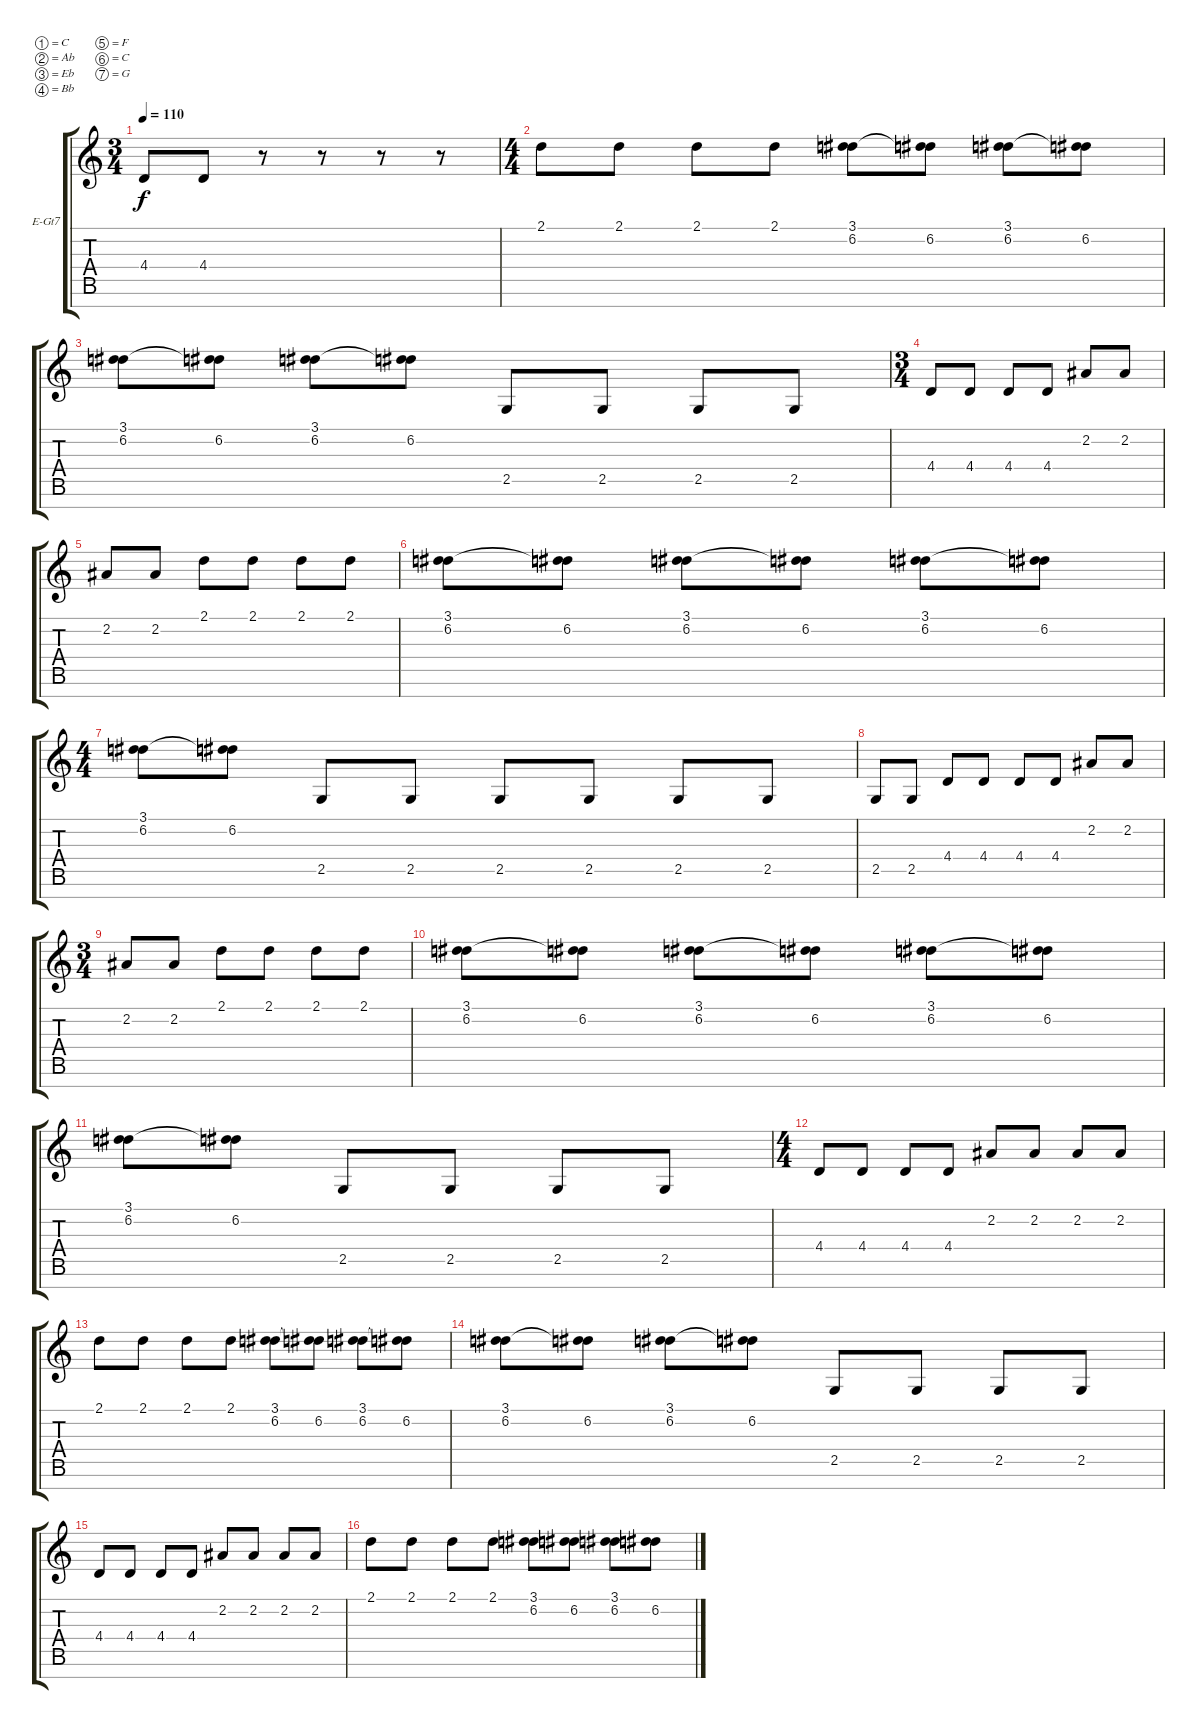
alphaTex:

\bracketExtendMode groupsimilarinstruments
\firstSystemTrackNameOrientation horizontal
\otherSystemsTrackNameOrientation horizontal
\track ("Clean 1" "E-Gt7") {instrument electricguitarclean}
\staff {score tabs}
\tuning (C4 Ab3 Eb3 Bb2 F2 C2 G1)
\ts (3 4)
\beaming (8 2 2 2 2)
\tempo 110
\clef g2
\ks c
4.4.8{dy f} 4.4.8 r.8 r.8 r.8 r.8 |
\ts (4 4)
\beaming (8 2 2 2 2)
2.1.8 2.1.8 2.1.8 2.1.8 (3.1 6.2).8 (3.1{t} 6.2).8 (3.1 6.2).8 (3.1{t} 6.2).8 |
(3.1 6.2).8 (3.1{t} 6.2).8 (3.1 6.2).8 (3.1{t} 6.2).8 2.5.8 2.5.8 2.5.8 2.5.8 |
\ts (3 4)
\beaming (8 2 2 2 2)
4.4.8 4.4.8 4.4.8 4.4.8 2.2.8 2.2.8 |
2.2.8 2.2.8 2.1.8 2.1.8 2.1.8 2.1.8 |
(3.1 6.2).8 (3.1{t} 6.2).8 (3.1 6.2).8 (3.1{t} 6.2).8 (3.1 6.2).8 (3.1{t} 6.2).8 |
\ts (4 4)
\beaming (8 2 2 2 2)
(3.1 6.2).8 (3.1{t} 6.2).8 2.5.8 2.5.8 2.5.8 2.5.8 2.5.8 2.5.8 |
2.5.8 2.5.8 4.4.8 4.4.8 4.4.8 4.4.8 2.2.8 2.2.8 |
\ts (3 4)
\beaming (8 2 2 2 2)
2.2.8 2.2.8 2.1.8 2.1.8 2.1.8 2.1.8 |
(3.1 6.2).8 (3.1{t} 6.2).8 (3.1 6.2).8 (3.1{t} 6.2).8 (3.1 6.2).8 (3.1{t} 6.2).8 |
(3.1 6.2).8 (3.1{t} 6.2).8 2.5.8 2.5.8 2.5.8 2.5.8 |
\ts (4 4)
\beaming (8 2 2 2 2)
4.4.8 4.4.8 4.4.8 4.4.8 2.2.8 2.2.8 2.2.8 2.2.8 |
2.1.8 2.1.8 2.1.8 2.1.8 (3.1 6.2).8 (3.1{t} 6.2).8 (3.1 6.2).8 (3.1{t} 6.2).8 |
(3.1 6.2).8 (3.1{t} 6.2).8 (3.1 6.2).8 (3.1{t} 6.2).8 2.5.8 2.5.8 2.5.8 2.5.8 |
4.4.8 4.4.8 4.4.8 4.4.8 2.2.8 2.2.8 2.2.8 2.2.8 |
2.1.8 2.1.8 2.1.8 2.1.8 (3.1 6.2).8 (3.1{t} 6.2).8 (3.1 6.2).8 (3.1{t} 6.2).8
